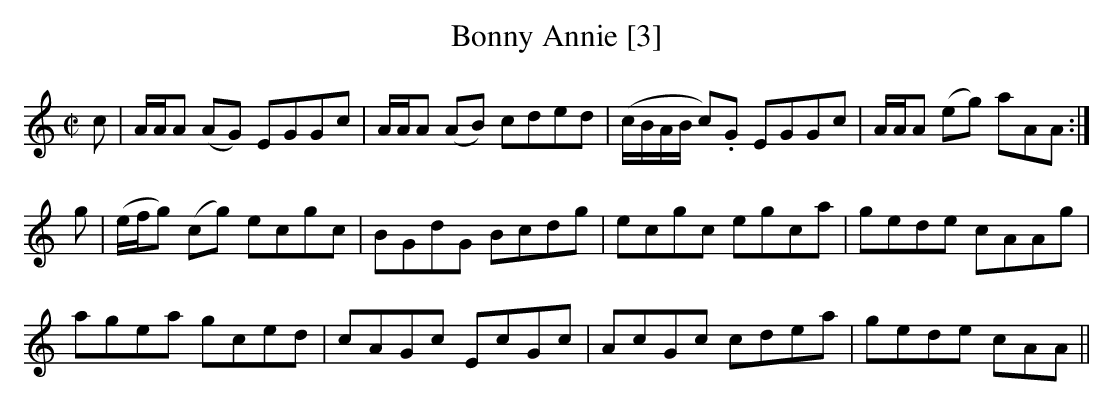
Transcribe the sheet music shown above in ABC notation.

X:1
T:Bonny Annie [3]
M:C|
L:1/8
K:Amin
c|A/A/A (AG) EGGc|A/A/A (AB) cded|(c/B/A/B/ c).G EGGc|A/A/A (eg) aAA:|
g|(e/f/g) (cg) ecgc|BGdG Bcdg|ecgc egca|gede cAAg|
agea gced|cAGc EcGc|AcGc cdea|gede cAA||
